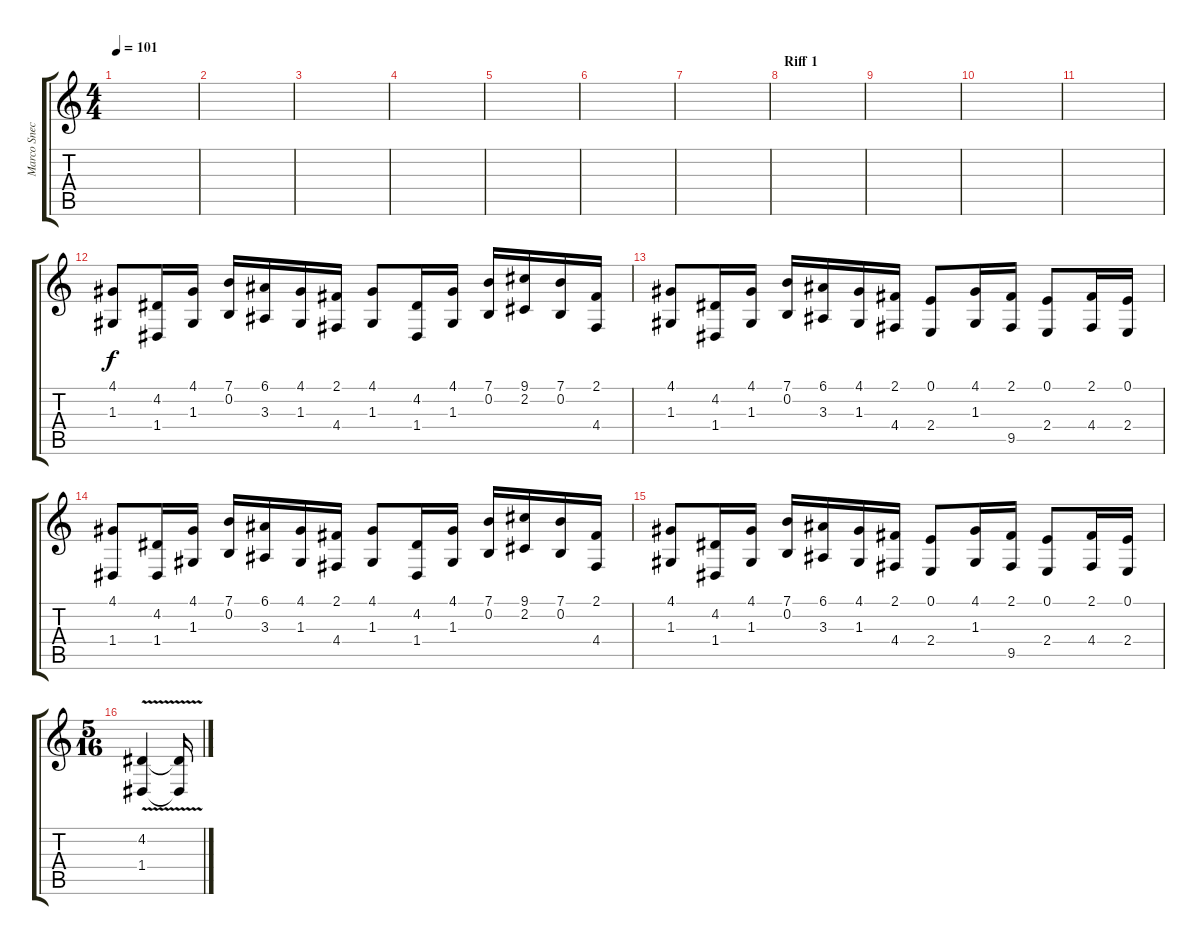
\track ("Marco Sneck" "Marco Snec") {instrument lead1square}
\staff {score tabs}
\tuning (E4 B3 G3 D3 A2 E2) {hide}
\ts (4 4)
\tempo 101
\clef g2
\ks c
|
|
|
|
|
|
|
\section ("" "Riff 1")
|
|
|
|
(4.1 1.3).8{instrument lead1square} (4.2 1.4).16 (4.1 1.3).16 (7.1 0.2).16 (6.1 3.3).16 (4.1 1.3).16 (2.1 4.4).16 (4.1 1.3).8 (4.2 1.4).16 (4.1 1.3).16 (7.1 0.2).16 (9.1 2.2).16 (7.1 0.2).16 (2.1 4.4).16 |
(4.1 1.3).8 (4.2 1.4).16 (4.1 1.3).16 (7.1 0.2).16 (6.1 3.3).16 (4.1 1.3).16 (2.1 4.4).16 (0.1 2.4).8 (4.1 1.3).16 (2.1 9.5).16 (0.1 2.4).8 (2.1 4.4).16 (0.1 2.4).16 |
(4.1 1.4).8{instrument lead1square} (4.2 1.4).16 (4.1 1.3).16 (7.1 0.2).16 (6.1 3.3).16 (4.1 1.3).16 (2.1 4.4).16 (4.1 1.3).8 (4.2 1.4).16 (4.1 1.3).16 (7.1 0.2).16 (9.1 2.2).16 (7.1 0.2).16 (2.1 4.4).16 |
(4.1 1.3).8 (4.2 1.4).16 (4.1 1.3).16 (7.1 0.2).16 (6.1 3.3).16 (4.1 1.3).16 (2.1 4.4).16 (0.1 2.4).8 (4.1 1.3).16 (2.1 9.5).16 (0.1 2.4).8 (2.1 4.4).16 (0.1 2.4).16 |
\ts (5 16)
(4.2{v} 1.4{v}).4 (4.2{t} 1.4{t}).16
